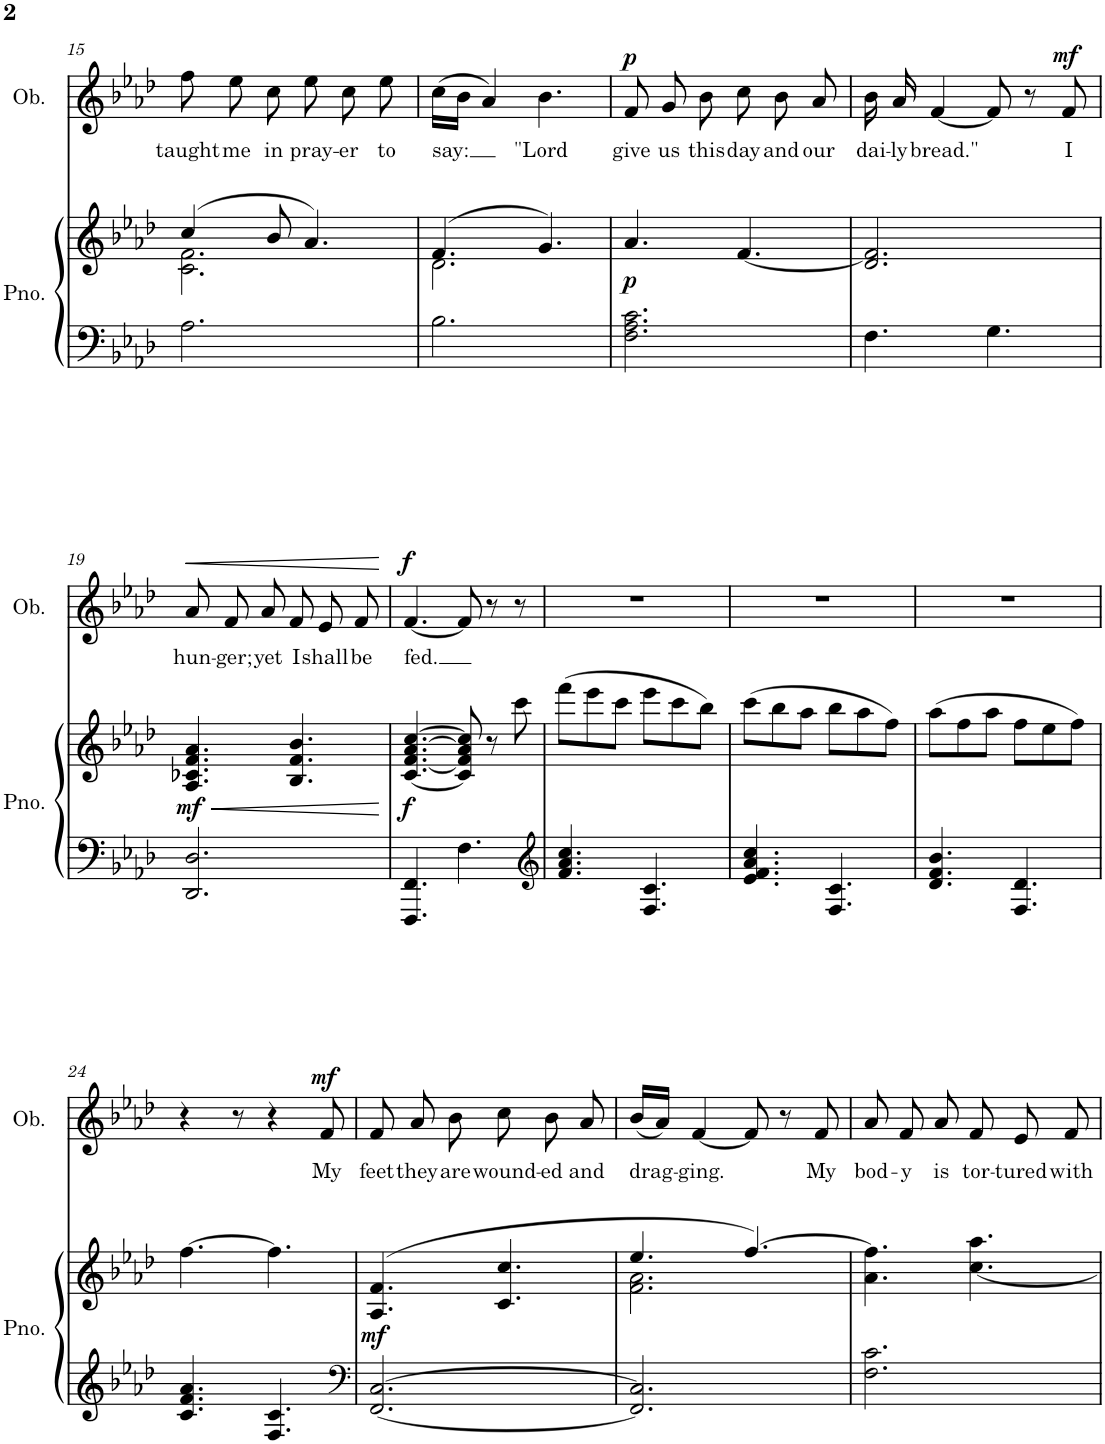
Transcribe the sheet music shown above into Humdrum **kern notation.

**kern	**kern	**dynam	**kern	**text	**dynam
*part2	*part2	*part2	*part1	*part1	*part1
*staff3	*staff2	*staff2/3	*staff1	*staff1	*staff1
*I"Piano	*	*	*I"Oboe	*	*
*I'Pno.	*	*	*I'Ob.	*	*
!!LO:PB:g=z
*clefF4	*clefG2	*	*clefG2	*	*
*k[b-e-a-d-]	*k[b-e-a-d-]	*	*k[b-e-a-d-]	*	*
*M6/8	*M6/8	*	*M6/8	*	*
=15	=15	=15	=15	=15	=15
*	*^	*	*	*	*
!	!	!	!	!	!LO:LY:b	!
2.A-\	(4cc/	2.c\ 2.f\	.	8ff\	taught	.
!	!	!	!	!	!LO:LY:b	!
.	.	.	.	8ee-\	me	.
!	!	!	!	!	!LO:LY:b	!
.	8b-/	.	.	8cc\	in	.
!	!	!	!	!	!LO:LY:b	!
.	4.a-/)	.	.	8ee-\	pray-	.
!	!	!	!	!	!LO:LY:b	!
.	.	.	.	8cc\	-er	.
!	!	!	!	!	!LO:LY:b	!
.	.	.	.	8ee-\	to	.
=16	=16	=16	=16	=16	=16	=16
!	!	!	!	!	!LO:LY:b	!
2.B-\	(4.f/	2.d-\	.	(16cc\LL	say:	.
.	.	.	.	16b-\JJ	.	.
.	.	.	.	4a-/)	.	.
!	!	!	!	!	!LO:LY:b	!
.	4.g/)	.	.	4.b-\	"Lord	.
*	*v	*v	*	*	*	*
=17	=17	=17	=17	=17	=17
!	!	!LO:DY:b	!	!LO:LY:b	!LO:DY:a
2.F\ 2.A-\ 2.c\	4.a-/	p	8f/	give	p
!	!	!	!	!LO:LY:b	!
.	.	.	8g/	us	.
!	!	!	!	!LO:LY:b	!
.	.	.	8b-\	this	.
!	!	!	!	!LO:LY:b	!
.	[4.f/	.	8cc\	day	.
!	!	!	!	!LO:LY:b	!
.	.	.	8b-\	and	.
!	!	!	!	!LO:LY:b	!
.	.	.	8a-/	our	.
=18	=18	=18	=18	=18	=18
!	!	!	!	!LO:LY:b	!
4.F\	2.d-/ 2.f/]	.	16b-\	dai-	.
!	!	!	!	!LO:LY:b	!
.	.	.	16a-/	-ly	.
!	!	!	!	!LO:LY:b	!
.	.	.	[4f/	bread."	.
4.G\	.	.	8f/]	.	.
.	.	.	8r	.	.
!	!	!	!	!LO:LY:b	!LO:DY:a
.	.	.	8f/	I	mf
!!LO:LB:g=z
=19	=19	=19	=19	=19	=19
!	!	!LO:HP:b	!	!LO:LY:b	!LO:HP:b
!	!	!LO:DY:n=1:b	!	!	!
2.DD-/ 2.D-/	4.A-/ 4.c-X/ 4.f/ 4.a-/	< mf	8a-/	hun-	<
!	!	!	!	!LO:LY:b	!
.	.	.	8f/	-ger;	.
!	!	!	!	!LO:LY:b	!
.	.	.	8a-/	yet	.
!	!	!	!	!LO:LY:b	!
.	4.B-/ 4.f/ 4.b-/	.	8f/	I	.
!	!	!	!	!LO:LY:b	!
.	.	.	8e-/	shall	.
!	!	!	!	!LO:LY:b	!
.	.	.	8f/	be	.
.	.	[	.	.	[
=20	=20	=20	=20	=20	=20
!	!	!LO:DY:b	!	!LO:LY:b	!LO:DY:a
4.FFF/ 4.FF/	[4.c/ [4.f/ [4.a-/ [4.cc/	f	[4.f/	fed.	f
4.F\	8c/] 8f/] 8a-/] 8cc/]	.	8f/]	.	.
.	8r	.	8r	.	.
.	8ccc\	.	8r	.	.
=21	=21	=21	=21	=21	=21
*clefG2	*	*	*	*	*
4.f/ 4.a-/ 4.cc/	(8fff\L	.	2.r	.	.
.	8eee-\	.	.	.	.
.	8ccc\J	.	.	.	.
4.F/ 4.c/	8eee-\L	.	.	.	.
.	8ccc\	.	.	.	.
.	8bb-\J)	.	.	.	.
=22	=22	=22	=22	=22	=22
4.e-/ 4.f/ 4.a-/ 4.cc/	(8ccc\L	.	2.r	.	.
.	8bb-\	.	.	.	.
.	8aa-\J	.	.	.	.
4.F/ 4.c/	8bb-\L	.	.	.	.
.	8aa-\	.	.	.	.
.	8ff\J)	.	.	.	.
=23	=23	=23	=23	=23	=23
4.d-/ 4.f/ 4.b-/	(8aa-\L	.	2.r	.	.
.	8ff\	.	.	.	.
.	8aa-\J	.	.	.	.
4.F/ 4.d-/	8ff\L	.	.	.	.
.	8ee-\	.	.	.	.
.	8ff\J)	.	.	.	.
!!LO:LB:g=z
=24	=24	=24	=24	=24	=24
4.c/ 4.f/ 4.a-/	[4.ff\	.	4r	.	.
.	.	.	8r	.	.
4.F/ 4.c/	4.ff\]	.	4r	.	.
!	!	!	!	!LO:LY:b	!LO:DY:a
.	.	.	8f/	My	mf
=25	=25	=25	=25	=25	=25
*clefF4	*	*	*	*	*
!	!	!LO:DY:b	!	!LO:LY:b	!
[2.FF/ [2.C/	(4.A-/ 4.f/	mf	8f/	feet	.
!	!	!	!	!LO:LY:b	!
.	.	.	8a-/	they	.
!	!	!	!	!LO:LY:b	!
.	.	.	8b-\	are	.
!	!	!	!	!LO:LY:b	!
.	4.c/ 4.cc/	.	8cc\	wound-	.
!	!	!	!	!LO:LY:b	!
.	.	.	8b-\	-ed	.
!	!	!	!	!LO:LY:b	!
.	.	.	8a-/	and	.
=26	=26	=26	=26	=26	=26
*	*^	*	*	*	*
!	!	!	!	!	!LO:LY:b	!
2.FF/] 2.C/]	4.ee-/	2.f\ 2.a-\	.	(16b-/LL	drag-	.
.	.	.	.	16a-/JJ)	.	.
!	!	!	!	!	!LO:LY:b	!
.	.	.	.	[4f/	-ging.	.
.	[4.ff/)	.	.	8f/]	.	.
.	.	.	.	8r	.	.
!	!	!	!	!	!LO:LY:b	!
.	.	.	.	8f/	My	.
*	*v	*v	*	*	*	*
=27	=27	=27	=27	=27	=27
!	!	!	!	!LO:LY:b	!
2.F\ 2.c\	4.a-\ 4.ff\]	.	8a-/	bod-	.
!	!	!	!	!LO:LY:b	!
.	.	.	8f/	-y	.
!	!	!	!	!LO:LY:b	!
.	.	.	8a-/	is	.
!	!	!	!	!LO:LY:b	!
.	[4.cc\ 4.aa-\	.	8f/	tor-	.
!	!	!	!	!LO:LY:b	!
.	.	.	8e-/	-tured	.
!	!	!	!	!LO:LY:b	!
.	.	.	8f/	with	.
=	=	=	=	=	=
*-	*-	*-	*-	*-	*-
